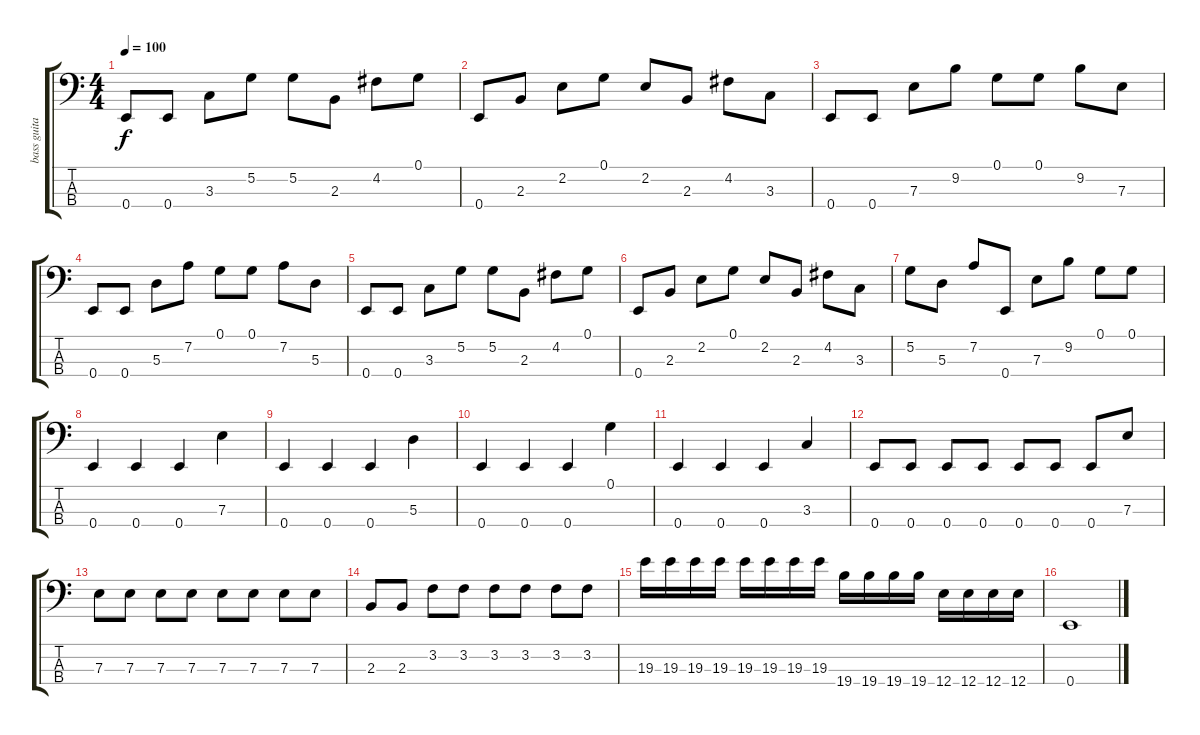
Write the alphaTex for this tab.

\track ("bass guitar" "bass guita") {instrument electricbassfinger}
\staff {score tabs}
\tuning (G2 D2 A1 E1) {hide}
\ts (4 4)
\tempo 100
\clef f4
\ks c
0.4.8{dy f} 0.4.8 3.3.8 5.2.8 5.2.8 2.3.8 4.2.8 0.1.8 |
0.4.8 2.3.8 2.2.8 0.1.8 2.2.8 2.3.8 4.2.8 3.3.8 |
0.4.8 0.4.8 7.3.8 9.2.8 0.1.8 0.1.8 9.2.8 7.3.8 |
0.4.8 0.4.8 5.3.8 7.2.8 0.1.8 0.1.8 7.2.8 5.3.8 |
0.4.8 0.4.8 3.3.8 5.2.8 5.2.8 2.3.8 4.2.8 0.1.8 |
0.4.8 2.3.8 2.2.8 0.1.8 2.2.8 2.3.8 4.2.8 3.3.8 |
5.2.8 5.3.8 7.2.8 0.4.8 7.3.8 9.2.8 0.1.8 0.1.8 |
0.4.4 0.4.4 0.4.4 7.3.4 |
0.4.4 0.4.4 0.4.4 5.3.4 |
0.4.4 0.4.4 0.4.4 0.1.4 |
0.4.4 0.4.4 0.4.4 3.3.4 |
0.4.8 0.4.8 0.4.8 0.4.8 0.4.8 0.4.8 0.4.8 7.3.8 |
7.3.8 7.3.8 7.3.8 7.3.8 7.3.8 7.3.8 7.3.8 7.3.8 |
2.3.8 2.3.8 3.2.8 3.2.8 3.2.8 3.2.8 3.2.8 3.2.8 |
19.3.16 19.3.16 19.3.16 19.3.16 19.3.16 19.3.16 19.3.16 19.3.16 19.4.16 19.4.16 19.4.16 19.4.16 12.4.16 12.4.16 12.4.16 12.4.16 |
0.4.1
